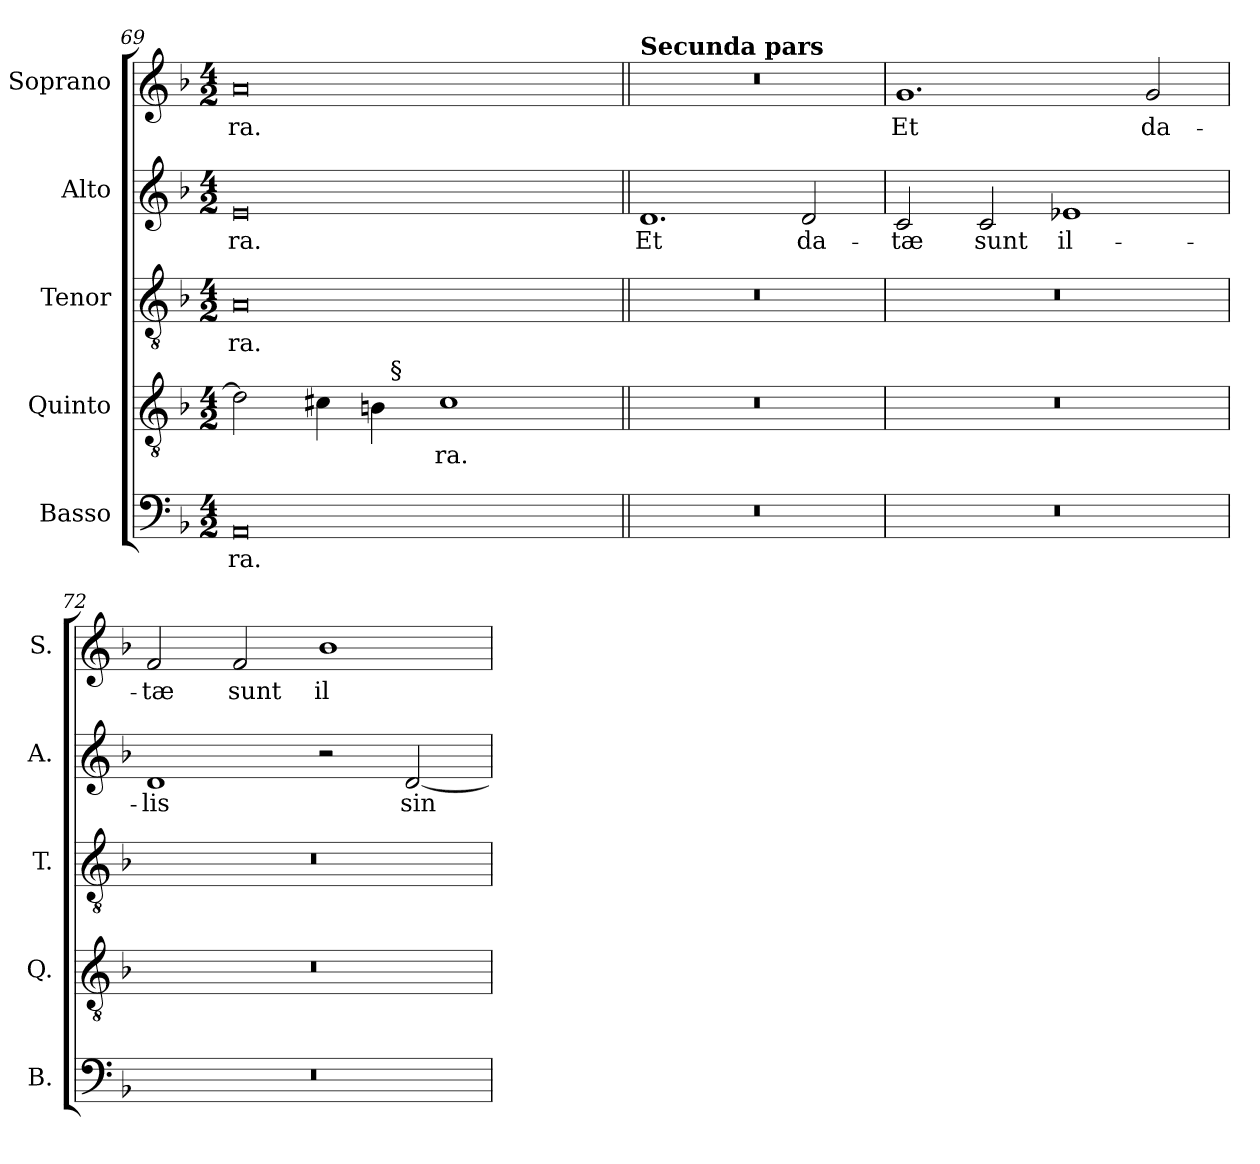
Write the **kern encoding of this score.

**kern	**text	**kern	**text	**kern	**text	**kern	**text	**kern	**text
*part5	*part5	*part4	*part4	*part3	*part3	*part2	*part2	*part1	*part1
*staff5	*staff5	*staff4	*staff4	*staff3	*staff3	*staff2	*staff2	*staff1	*staff1
*I"Basso	*	*I"Quinto	*	*I"Tenor	*	*I"Alto	*	*I"Soprano	*
*I'B.	*	*I'Q.	*	*I'T.	*	*I'A.	*	*I'S.	*
*clefF4	*	*clefGv2	*	*clefGv2	*	*clefG2	*	*clefG2	*
*	*	*ITrd7c12	*	*ITrd7c12	*	*	*	*	*
*k[b-]	*	*k[b-]	*	*k[b-]	*	*k[b-]	*	*k[b-]	*
*F:	*	*F:	*	*F:	*	*F:	*	*F:	*
*M4/2	*	*M4/2	*	*M4/2	*	*M4/2	*	*M4/2	*
=69	=69	=69	=69	=69	=69	=69	=69	=69	=69
!	!LO:LY:b:color=#000000	!	!	!	!	!	!	!	!
!	!	!	!	!	!LO:LY:b:color=#000000	!	!	!	!
!	!	!	!	!	!	!	!LO:LY:b:color=#000000	!	!
!	!	!	!	!	!	!	!	!	!LO:LY:b:color=#000000
*	*	*^	*	*	*	*	*	*	*
0AAi	-ra.	2Di\]	2ryy	.	0AAi	-ra.	0ei	-ra.	0ai	-ra.
.	.	4C#Xi\	4ryy	.	.	.	.	.	.	.
.	.	4BBi\	32ryy	.	.	.	.	.	.	.
.	.	.	256ryy	.	.	.	.	.	.	.
!	!	!	!LO:TX:a:t=§	!	!	!	!	!	!	!
.	.	.	1ryy	.	.	.	.	.	.	.
!	!	!	!	!LO:LY:b:color=#000000	!	!	!	!	!	!
.	.	1C#i	.	-ra.	.	.	.	.	.	.
.	.	.	8ryy	.	.	.	.	.	.	.
.	.	.	16ryy	.	.	.	.	.	.	.
.	.	.	64..ryy	.	.	.	.	.	.	.
=70||	=70||	=70||	=70||	=70||	=70||	=70||	=70||	=70||	=70||	=70||
!LO:N:vis=1	!	!LO:N:vis=1	!	!	!LO:N:vis=1	!	!	!	!	!
*	*	*v	*v	*	*	*	*	*	*	*
*	*	*^	*	*	*	*	*	*	*
!	!	!	!	!	!	!	!	!	!LO:TX:a:B:t=Secunda pars	!
!	!	!	!	!	!	!	!	!LO:LY:b:color=#000000	!LO:N:vis=1	!
*	*	*v	*v	*	*	*	*	*	*	*
0r	.	0r	.	0r	.	1.di	Et	0r	.
!	!	!	!	!	!	!	!LO:LY:b:color=#000000	!	!
.	.	.	.	.	.	2di/	da-	.	.
=71	=71	=71	=71	=71	=71	=71	=71	=71	=71
!LO:N:vis=1	!	!LO:N:vis=1	!	!LO:N:vis=1	!	!	!	!	!
!	!	!	!	!	!	!	!LO:LY:b:color=#000000	!	!
!	!	!	!	!	!	!	!	!	!LO:LY:b:color=#000000
0r	.	0r	.	0r	.	2ci/	-tæ	1.gi	Et
!	!	!	!	!	!	!	!LO:LY:b:color=#000000	!	!
.	.	.	.	.	.	2ci/	sunt	.	.
!	!	!	!	!	!	!	!LO:LY:b:color=#000000	!	!
.	.	.	.	.	.	1e-Xi	il-	.	.
!	!	!	!	!	!	!	!	!	!LO:LY:b:color=#000000
.	.	.	.	.	.	.	.	2gi/	da-
=72	=72	=72	=72	=72	=72	=72	=72	=72	=72
!LO:N:vis=1	!	!LO:N:vis=1	!	!LO:N:vis=1	!	!	!	!	!
!	!	!	!	!	!	!	!LO:LY:b:color=#000000	!	!
!	!	!	!	!	!	!	!	!	!LO:LY:b:color=#000000
0r	.	0r	.	0r	.	1di	-lis	2fi/	-tæ
!	!	!	!	!	!	!	!	!	!LO:LY:b:color=#000000
.	.	.	.	.	.	.	.	2fi/	sunt
!	!	!	!	!	!	!	!	!	!LO:LY:b:color=#000000
.	.	.	.	.	.	2r	.	1b-i	il-
!	!	!	!	!	!	!	!LO:LY:b:color=#000000	!	!
.	.	.	.	.	.	[2di/	sin-	.	.
=	=	=	=	=	=	=	=	=	=
*-	*-	*-	*-	*-	*-	*-	*-	*-	*-
